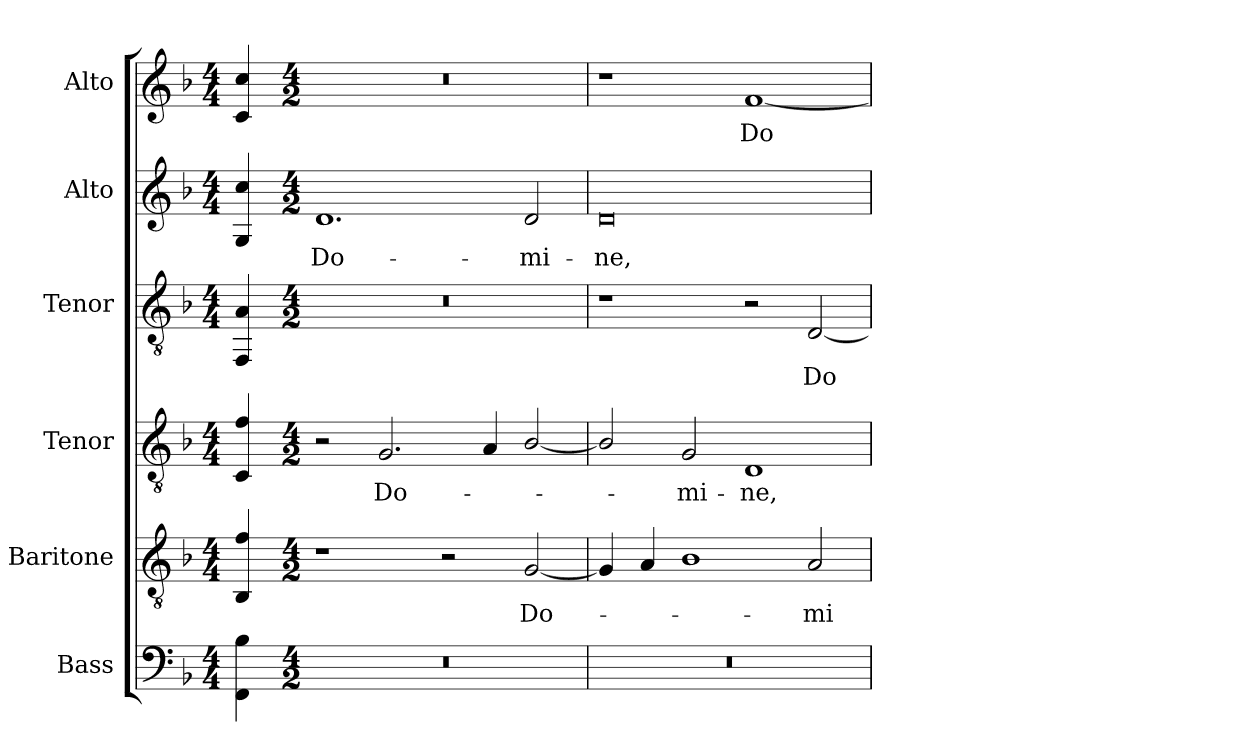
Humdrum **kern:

**kern	**kern	**text	**kern	**text	**kern	**text	**kern	**text	**kern	**text
*part6	*part5	*part5	*part4	*part4	*part3	*part3	*part2	*part2	*part1	*part1
*staff6	*staff5	*staff5	*staff4	*staff4	*staff3	*staff3	*staff2	*staff2	*staff1	*staff1
*I"Bass	*I"Baritone	*	*I"Tenor	*	*I"Tenor	*	*I"Alto	*	*I"Alto	*
*I'B.	*I'T.	*	*I'T.	*	*	*	*I'A.	*	*	*
!!LO:PB:g=z
*clefF4	*clefGv2	*	*clefGv2	*	*clefGv2	*	*clefG2	*	*clefG2	*
*	*ITrd7c12	*	*ITrd7c12	*	*	*	*	*	*	*
*k[b-]	*k[b-]	*	*k[b-]	*	*k[b-]	*	*k[b-]	*	*k[b-]	*
*F:	*F:	*	*F:	*	*F:	*	*F:	*	*F:	*
*M4/4	*M4/4	*	*M4/4	*	*M4/4	*	*M4/4	*	*M4/4	*
=	=	=	=	=	=	=	=	=	=	=
4FFi\ 4B-i	4BBB-i/ 4Fi	.	4CCi/ 4Fi	.	4FFi/ 4Ai	.	4Gi/ 4cci	.	4ci/ 4cci	.
=1-	=1-	=1-	=1-	=1-	=1-	=1-	=1-	=1-	=1-	=1-
*M4/2	*M4/2	*	*M4/2	*	*M4/2	*	*M4/2	*	*M4/2	*
!LO:N:vis=1	!	!	!	!	!LO:N:vis=1	!	!	!	!	!
!	!	!	!	!	!	!	!	!LO:LY:b:color=#000000	!LO:N:vis=1	!
0r	1r	.	2r	.	0r	.	1.di	Do-	0r	.
!	!	!	!	!LO:LY:b:color=#000000	!	!	!	!	!	!
.	.	.	2.GGi/	Do-	.	.	.	.	.	.
.	2r	.	.	.	.	.	.	.	.	.
.	.	.	4AAi/	.	.	.	.	.	.	.
!	!	!LO:LY:b:color=#000000	!	!	!	!	!	!	!	!
!	!	!	!	!	!	!	!	!LO:LY:b:color=#000000	!	!
.	[2GGi/	Do-	[2BB-i/	.	.	.	2di/	-mi-	.	.
=2	=2	=2	=2	=2	=2	=2	=2	=2	=2	=2
!LO:N:vis=1	!	!	!	!	!	!	!	!	!	!
!	!	!	!	!	!	!	!	!LO:LY:b:color=#000000	!	!
0r	4GGi/]	.	2BB-i/]	.	1r	.	0di	-ne,	1r	.
.	4AAi/	.	.	.	.	.	.	.	.	.
!	!	!	!	!LO:LY:b:color=#000000	!	!	!	!	!	!
.	1BB-i	.	2GGi/	-mi-	.	.	.	.	.	.
!	!	!	!	!LO:LY:b:color=#000000	!	!	!	!	!	!
!	!	!	!	!	!	!	!	!	!	!LO:LY:b:color=#000000
.	.	.	1DDi	-ne,	2r	.	.	.	[1fi	Do-
!	!	!LO:LY:b:color=#000000	!	!	!	!	!	!	!	!
!	!	!	!	!	!	!LO:LY:b:color=#000000	!	!	!	!
.	2AAi/	-mi-	.	.	[2Di/	Do-	.	.	.	.
=	=	=	=	=	=	=	=	=	=	=
*-	*-	*-	*-	*-	*-	*-	*-	*-	*-	*-
